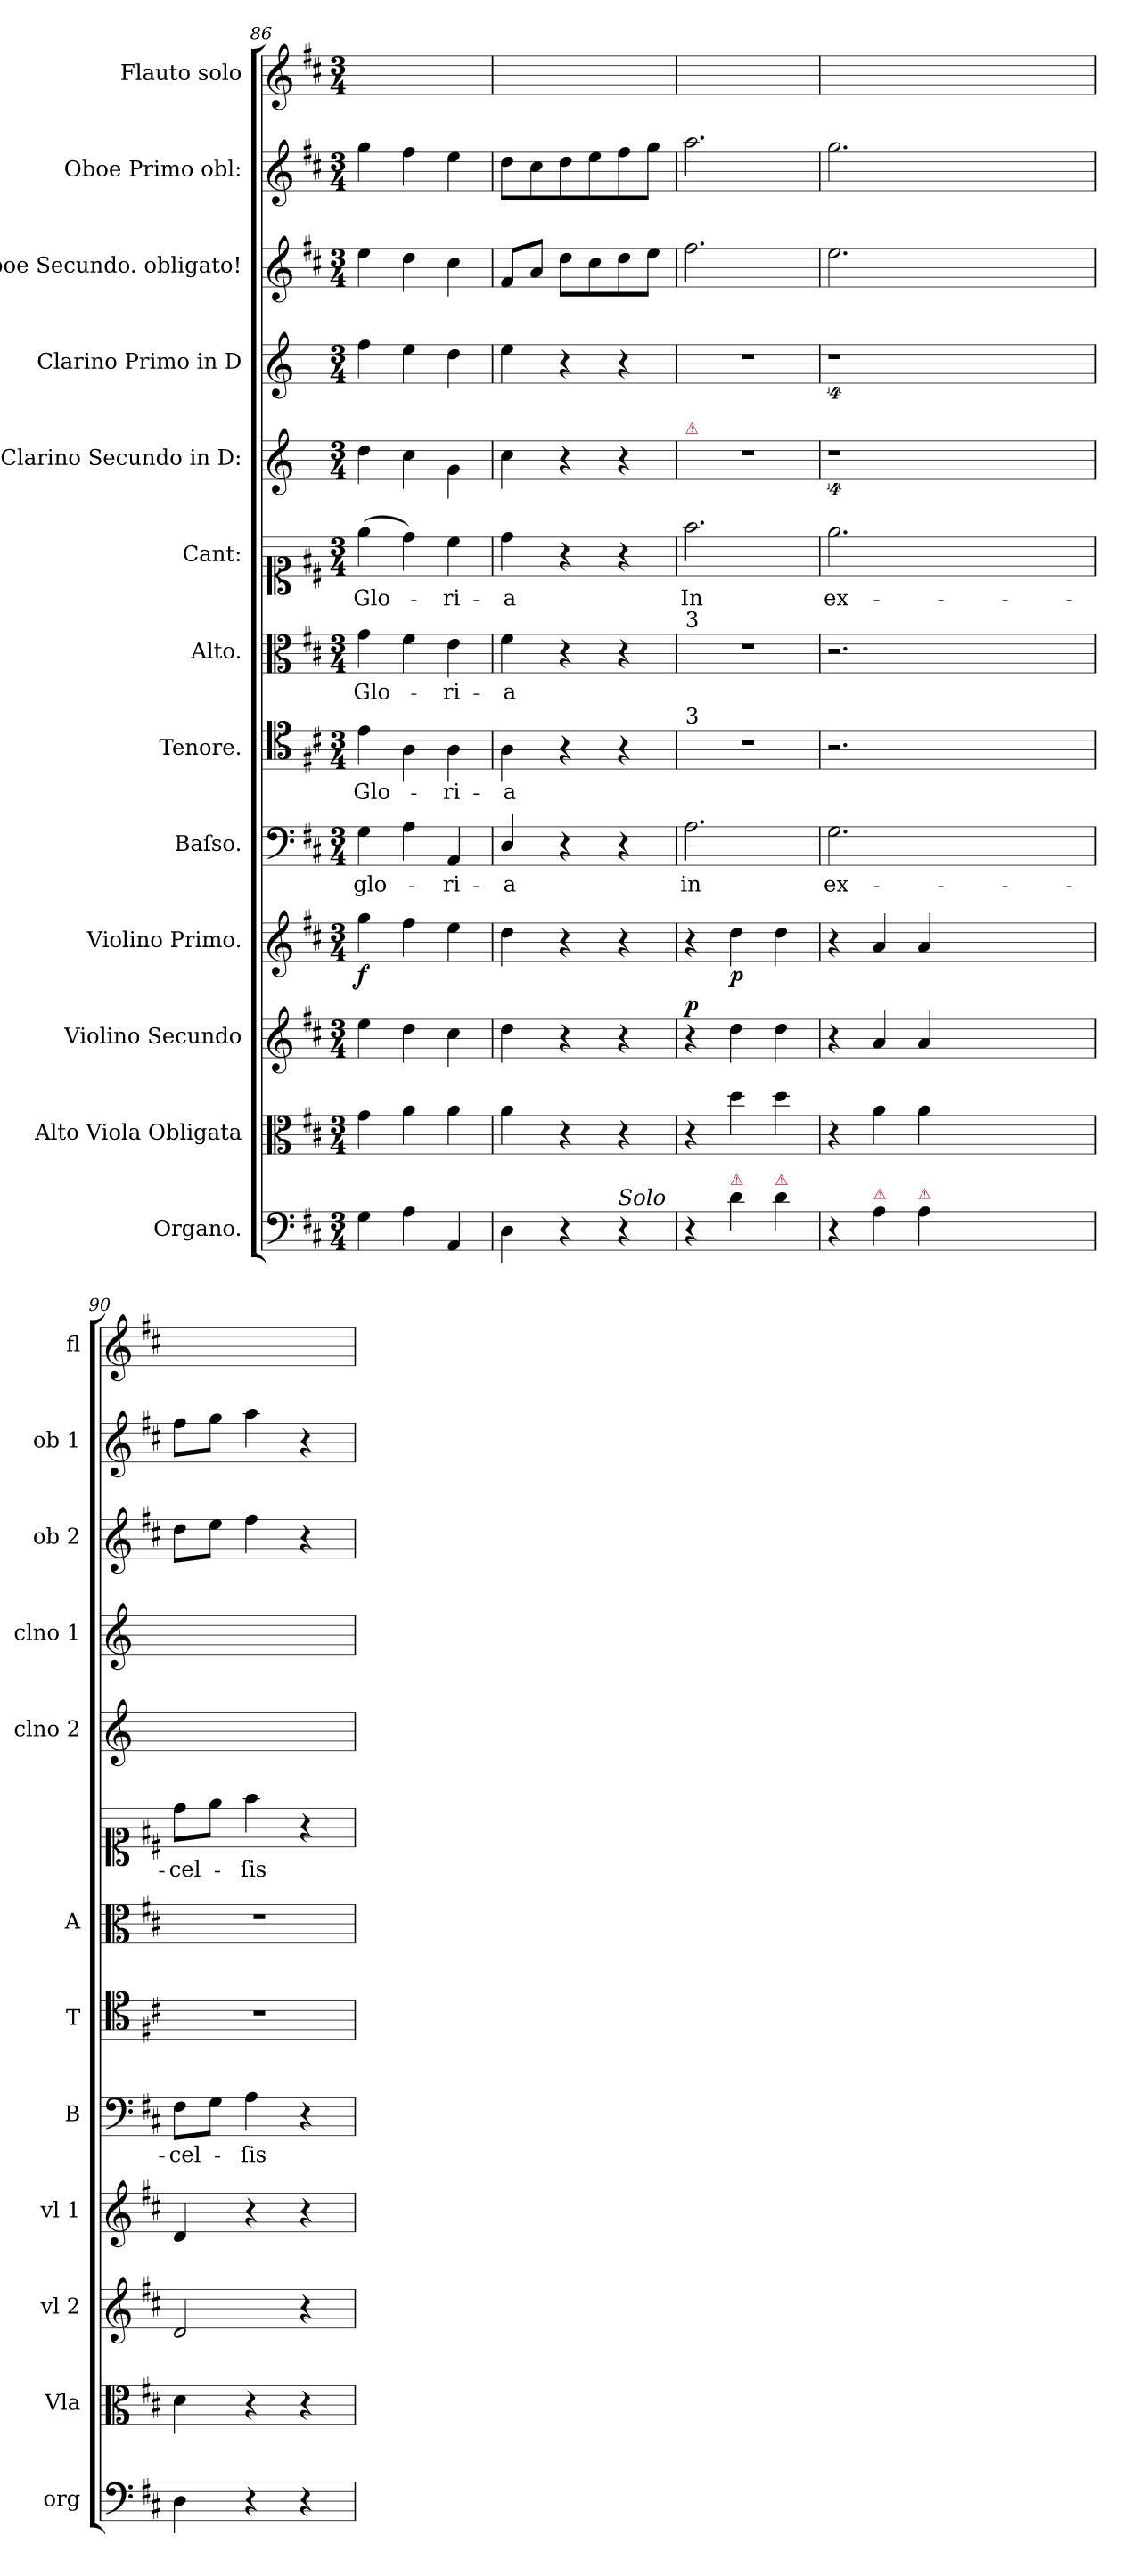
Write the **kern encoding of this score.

**kern	**kern	**dynam	**kern	**dynam	**kern	**dynam	**kern	**text	**kern	**text	**kern	**text	**kern	**text	**kern	**kern	**kern	**kern	**kern
*part13	*part12	*part12	*part11	*part11	*part10	*part10	*part9	*part9	*part8	*part8	*part7	*part7	*part6	*part6	*part5	*part4	*part3	*part2	*part1
*staff13	*staff12	*staff12	*staff11	*staff11	*staff10	*staff10	*staff9	*staff9	*staff8	*staff8	*staff7	*staff7	*staff6	*staff6	*staff5	*staff4	*staff3	*staff2	*staff1
*I"Organo.	*I"Alto Viola Obligata	*	*I"Violino Secundo	*	*I"Violino Primo.	*	*I"Baſso.	*	*I"Tenore.	*	*I"Alto.	*	*I"Cant:	*	*I"Clarino Secundo in D:	*I"Clarino Primo in D	*I"Oboe Secundo. obligato!	*I"Oboe Primo obl:	*I"Flauto solo
*I'org	*I'Vla	*	*I'vl 2	*	*I'vl 1	*	*I'B	*	*I'T	*	*I'A	*	*	*	*I'clno 2	*I'clno 1	*I'ob 2	*I'ob 1	*I'fl
*clefF4	*clefC3	*	*clefG2	*	*clefG2	*	*clefF4	*	*clefC4	*	*clefC3	*	*clefC1	*	*clefG2	*clefG2	*clefG2	*clefG2	*clefG2
*	*	*	*	*	*	*	*	*	*	*	*	*	*	*	*ITrd-1c-2	*ITrd-1c-2	*	*	*
*k[f#c#]	*k[f#c#]	*	*k[f#c#]	*	*k[f#c#]	*	*k[f#c#]	*	*k[f#c#]	*	*k[f#c#]	*	*k[f#c#]	*	*k[f#c#]	*k[f#c#]	*k[f#c#]	*k[f#c#]	*k[f#c#]
*D:	*D:	*	*D:	*	*D:	*	*D:	*	*D:	*	*D:	*	*D:	*	*	*	*D:	*D:	*D:
*M3/4	*M3/4	*	*M3/4	*	*M3/4	*	*M3/4	*	*M3/4	*	*M3/4	*	*M3/4	*	*M3/4	*M3/4	*M3/4	*M3/4	*M3/4
=86	=86	=86	=86	=86	=86	=86	=86	=86	=86	=86	=86	=86	=86	=86	=86	=86	=86	=86	=86
!	!	!LO:DY:a	!	!LO:DY:a:rj	!	!LO:DY:b	!	!	!	!	!	!	!	!	!	!	!	!	!
4G\	4g\	for	4ee\	for	4gg\	f	4G\	glo-	4e\	Glo-	4g\	Glo-	(>4ee\	Glo-	4ee\	4gg\	4ee\	4gg\	2.ryy
4A\	4a\	.	4dd\	.	4ff#\	.	4A\	.	4A\	.	4f#\	.	4dd\)	.	4dd\	4ff#\	4dd\	4ff#\	.
4AA/	4a\	.	4cc#\	.	4ee\	.	4AA/	-ri-	4A\	-ri-	4e\	-ri-	4cc#\	-ri-	4a\	4ee\	4cc#\	4ee\	.
=87	=87	=87	=87	=87	=87	=87	=87	=87	=87	=87	=87	=87	=87	=87	=87	=87	=87	=87	=87
4D\	4a\	.	4dd\	.	4dd\	.	4D/	-a	4A\	-a	4f#\	-a	4dd\	-a	4dd\	4ff#\	8f#/L	8dd\L	2.ryy
.	.	.	.	.	.	.	.	.	.	.	.	.	.	.	.	.	8a/J	8cc#\	.
4r	4r	.	4r	.	4r	.	4r	.	4r	.	4r	.	4r	.	4r	4r	8dd\L	8dd\	.
.	.	.	.	.	.	.	.	.	.	.	.	.	.	.	.	.	8cc#\	8ee\	.
!LO:TX:a:i:t=Solo	!	!	!	!	!	!	!	!	!	!	!	!	!	!	!	!	!	!	!
4r	4r	.	4r	.	4r	.	4r	.	4r	.	4r	.	4r	.	4r	4r	8dd\	8ff#\	.
.	.	.	.	.	.	.	.	.	.	.	.	.	.	.	.	.	8ee\J	8gg\J	.
=88	=88	=88	=88	=88	=88	=88	=88	=88	=88	=88	=88	=88	=88	=88	=88	=88	=88	=88	=88
!	!	!	!	!	!	!	!	!	!	!	!	!	!	!	!LO:TX:a:color=crimson:t=⚠	!	!	!	!
!	!	!	!	!	!	!	!	!	!	!	!LO:TX:a:t=3	!	!	!	!	!	!	!	!
!	!	!	!	!	!	!	!	!	!LO:TX:a:t=3	!	!	!	!	!	!	!	!	!	!
!	!	!LO:DY:a	!	!LO:DY:a	!	!	!	!	!	!	!	!	!	!	!	!	!	!	!
4r	4r	Pia	4r	p	4r	.	2.A\	in	2.r	.	2.r	.	2.ff#\	In	2.r	2.r	2.ff#\	2.aa\	2.ryy
!LO:TX:a:color=crimson:t=⚠	!	!	!	!	!	!	!	!	!	!	!	!	!	!	!	!	!	!	!
!	!	!	!	!	!	!LO:DY:b	!	!	!	!	!	!	!	!	!	!	!	!	!
4d\	4dd\	.	4dd\	.	4dd\	p	.	.	.	.	.	.	.	.	.	.	.	.	.
!LO:TX:a:color=crimson:t=⚠	!	!	!	!	!	!	!	!	!	!	!	!	!	!	!	!	!	!	!
4d\	4dd\	.	4dd\	.	4dd\	.	.	.	.	.	.	.	.	.	.	.	.	.	.
=89	=89	=89	=89	=89	=89	=89	=89	=89	=89	=89	=89	=89	=89	=89	=89	=89	=89	=89	=89
4r	4r	.	4r	.	4r	.	2.G\	ex-	2.r	.	2.r	.	2.ee\	ex-	4%9r	4%9r	2.ee\	2.gg\	2.ryy
!LO:TX:a:color=crimson:t=⚠	!	!	!	!	!	!	!	!	!	!	!	!	!	!	!	!	!	!	!
4A\	4a\	.	4a/	.	4a/	.	.	.	.	.	.	.	.	.	.	.	.	.	.
!LO:TX:a:color=crimson:t=⚠	!	!	!	!	!	!	!	!	!	!	!	!	!	!	!	!	!	!	!
4A\	4a\	.	4a/	.	4a/	.	.	.	.	.	.	.	.	.	.	.	.	.	.
1.ryy	1.ryy	.	1.ryy	.	1.ryy	.	1.ryy	.	1.ryy	.	1.ryy	.	1.ryy	.	.	.	1.ryy	1.ryy	1.ryy
=90	=90	=90	=90	=90	=90	=90	=90	=90	=90	=90	=90	=90	=90	=90	=90	=90	=90	=90	=90
4D\	4d\	.	2d/	.	4d/	.	8F#\L	-cel-	2.r	.	2.r	.	8dd\L	-cel-	2.ryy	2.ryy	8dd\L	8ff#\L	2.ryy
.	.	.	.	.	.	.	8G\J	.	.	.	.	.	8ee\J	.	.	.	8ee\J	8gg\J	.
4r	4r	.	.	.	4r	.	4A\	-ſis	.	.	.	.	4ff#\	-ſis	.	.	4ff#\	4aa\	.
4r	4r	.	4r	.	4r	.	4r	.	.	.	.	.	4r	.	.	.	4r	4r	.
=	=	=	=	=	=	=	=	=	=	=	=	=	=	=	=	=	=	=	=
*-	*-	*-	*-	*-	*-	*-	*-	*-	*-	*-	*-	*-	*-	*-	*-	*-	*-	*-	*-
